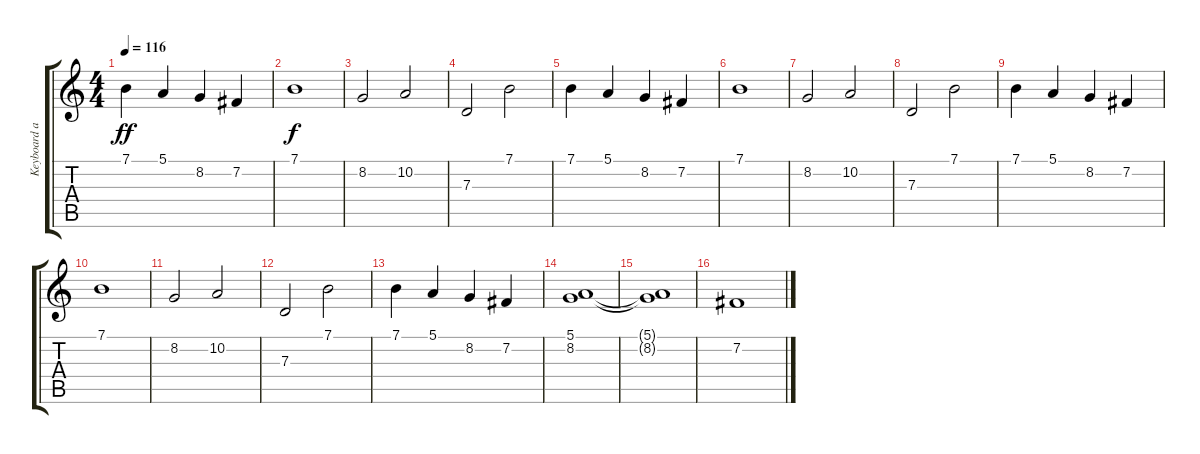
\track ("Keyboard and High strings" "Keyboard a") {instrument stringensemble1}
\staff {score tabs}
\tuning (E4 B3 G3 D3 A2 E2) {hide}
\ts (4 4)
\tempo 116
\clef g2
\ks c
7.1.4{dy ff} 5.1.4 8.2.4 7.2.4 |
7.1.1{dy f} |
8.2.2 10.2.2 |
7.3.2 7.1.2 |
7.1.4 5.1.4 8.2.4 7.2.4 |
7.1.1 |
8.2.2 10.2.2 |
7.3.2 7.1.2 |
7.1.4 5.1.4 8.2.4 7.2.4 |
7.1.1 |
8.2.2 10.2.2 |
7.3.2 7.1.2 |
7.1.4 5.1.4 8.2.4 7.2.4 |
(5.1 8.2).1{volume 16} |
(5.1{t} 8.2{t}).1 |
7.2.1
